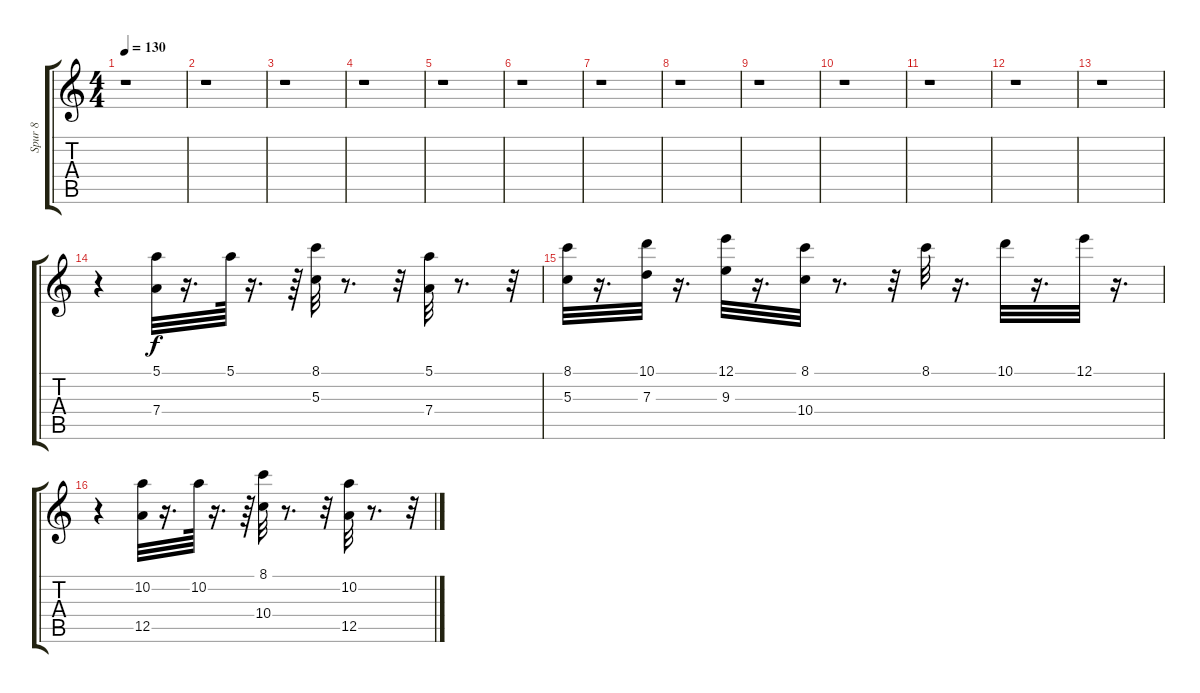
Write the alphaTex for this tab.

\track ("Spur 8" "Spur 8") {instrument electricguitarjazz}
\staff {score tabs}
\tuning (E4 B3 G3 D3 A2 E2) {hide}
\ts (4 4)
\tempo 130
\clef g2
\ks c
r.1{dy f} |
r.1 |
r.1 |
r.1 |
r.1 |
r.1 |
r.1 |
r.1 |
r.1 |
r.1 |
r.1 |
r.1 |
r.1 |
r.4 (5.1 7.4).32 r.16{d} 5.1.64 r.16{d} r.64 (8.1 5.3).32 r.8{d} r.32 (5.1 7.4).32 r.8{d} r.32 |
(8.1 5.3).32 r.16{d} (10.1 7.3).32 r.16{d} (12.1 9.3).32 r.16{d} (8.1 10.4).32 r.8{d} r.32 8.1.32 r.16{d} 10.1.32 r.16{d} 12.1.32 r.16{d} |
r.4 (10.2 12.5).32 r.16{d} 10.2.64 r.16{d} r.64 (8.1 10.4).32 r.8{d} r.32 (10.2 12.5).32 r.8{d} r.32
